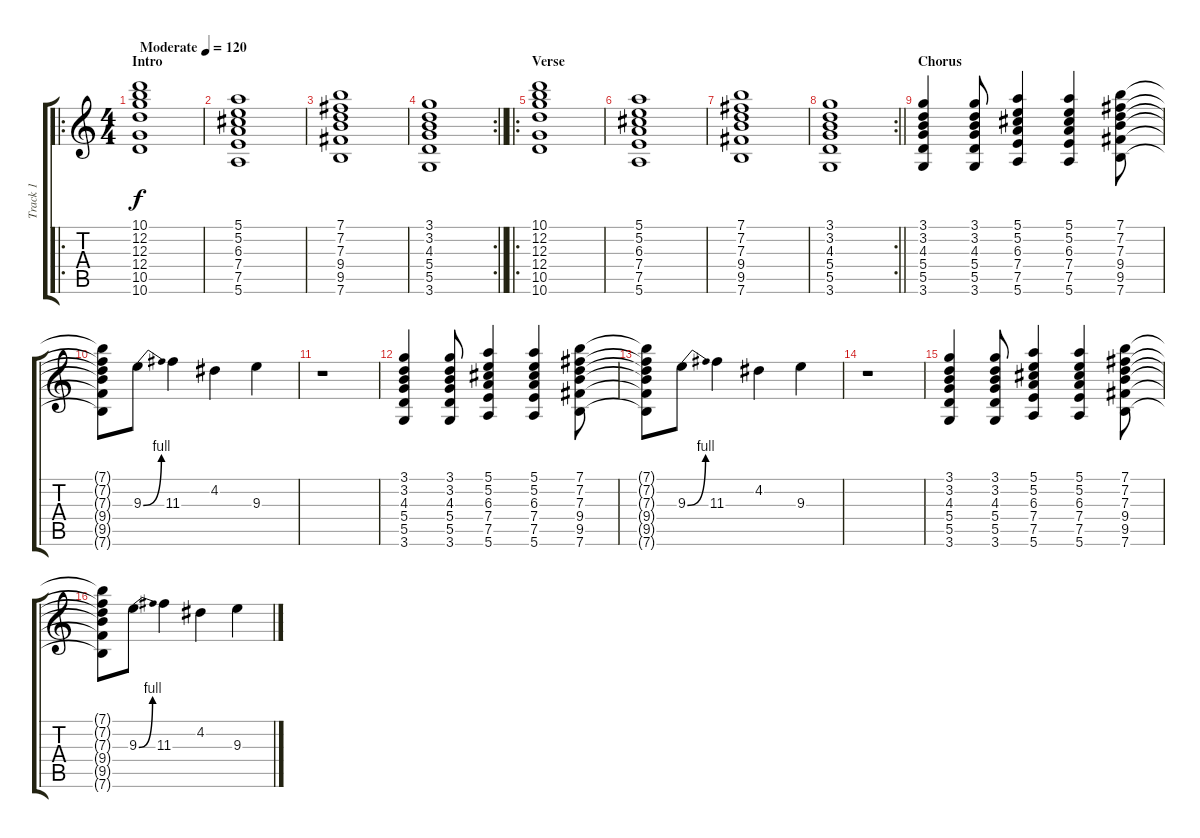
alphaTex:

\track ("Track 1" "Track 1") {instrument acousticguitarsteel}
\staff {score tabs}
\tuning (E4 B3 G3 D3 A2 E2) {hide}
\ro
\ts (4 4)
\section ("" "Intro")
\tempo (120 "Moderate")
\clef g2
\ks c
(10.1 12.2 12.3 12.4 10.5 10.6).1{dy f instrument acousticguitarsteel} |
(5.1 5.2 6.3 7.4 7.5 5.6).1 |
(7.1 7.2 7.3 9.4 9.5 7.6).1 |
\rc 2
\barLineRight lightlight
(3.1 3.2 4.3 5.4 5.5 3.6).1 |
\ro
\section ("" "Verse")
(10.1 12.2 12.3 12.4 10.5 10.6).1 |
(5.1 5.2 6.3 7.4 7.5 5.6).1 |
(7.1 7.2 7.3 9.4 9.5 7.6).1 |
\rc 2
\barLineRight lightlight
(3.1 3.2 4.3 5.4 5.5 3.6).1 |
\section ("" "Chorus")
(3.1 3.2 4.3 5.4 5.5 3.6).4 (3.1 3.2 4.3 5.4 5.5 3.6).8 (5.1 5.2 6.3 7.4 7.5 5.6).4 (5.1 5.2 6.3 7.4 7.5 5.6).4 (7.1 7.2 7.3 9.4 9.5 7.6).8 |
(7.1{t} 7.2{t} 7.3{t} 9.4{t} 9.5{t} 7.6{t}).8 9.3{be (bend 0 0 60 4)}.8 11.3.4 4.2.4 9.3.4 |
r.1 |
(3.1 3.2 4.3 5.4 5.5 3.6).4 (3.1 3.2 4.3 5.4 5.5 3.6).8 (5.1 5.2 6.3 7.4 7.5 5.6).4 (5.1 5.2 6.3 7.4 7.5 5.6).4 (7.1 7.2 7.3 9.4 9.5 7.6).8 |
(7.1{t} 7.2{t} 7.3{t} 9.4{t} 9.5{t} 7.6{t}).8 9.3{be (bend 0 0 60 4)}.8 11.3.4 4.2.4 9.3.4 |
r.1 |
(3.1 3.2 4.3 5.4 5.5 3.6).4 (3.1 3.2 4.3 5.4 5.5 3.6).8 (5.1 5.2 6.3 7.4 7.5 5.6).4 (5.1 5.2 6.3 7.4 7.5 5.6).4 (7.1 7.2 7.3 9.4 9.5 7.6).8 |
(7.1{t} 7.2{t} 7.3{t} 9.4{t} 9.5{t} 7.6{t}).8 9.3{be (bend 0 0 60 4)}.8 11.3.4 4.2.4 9.3.4
